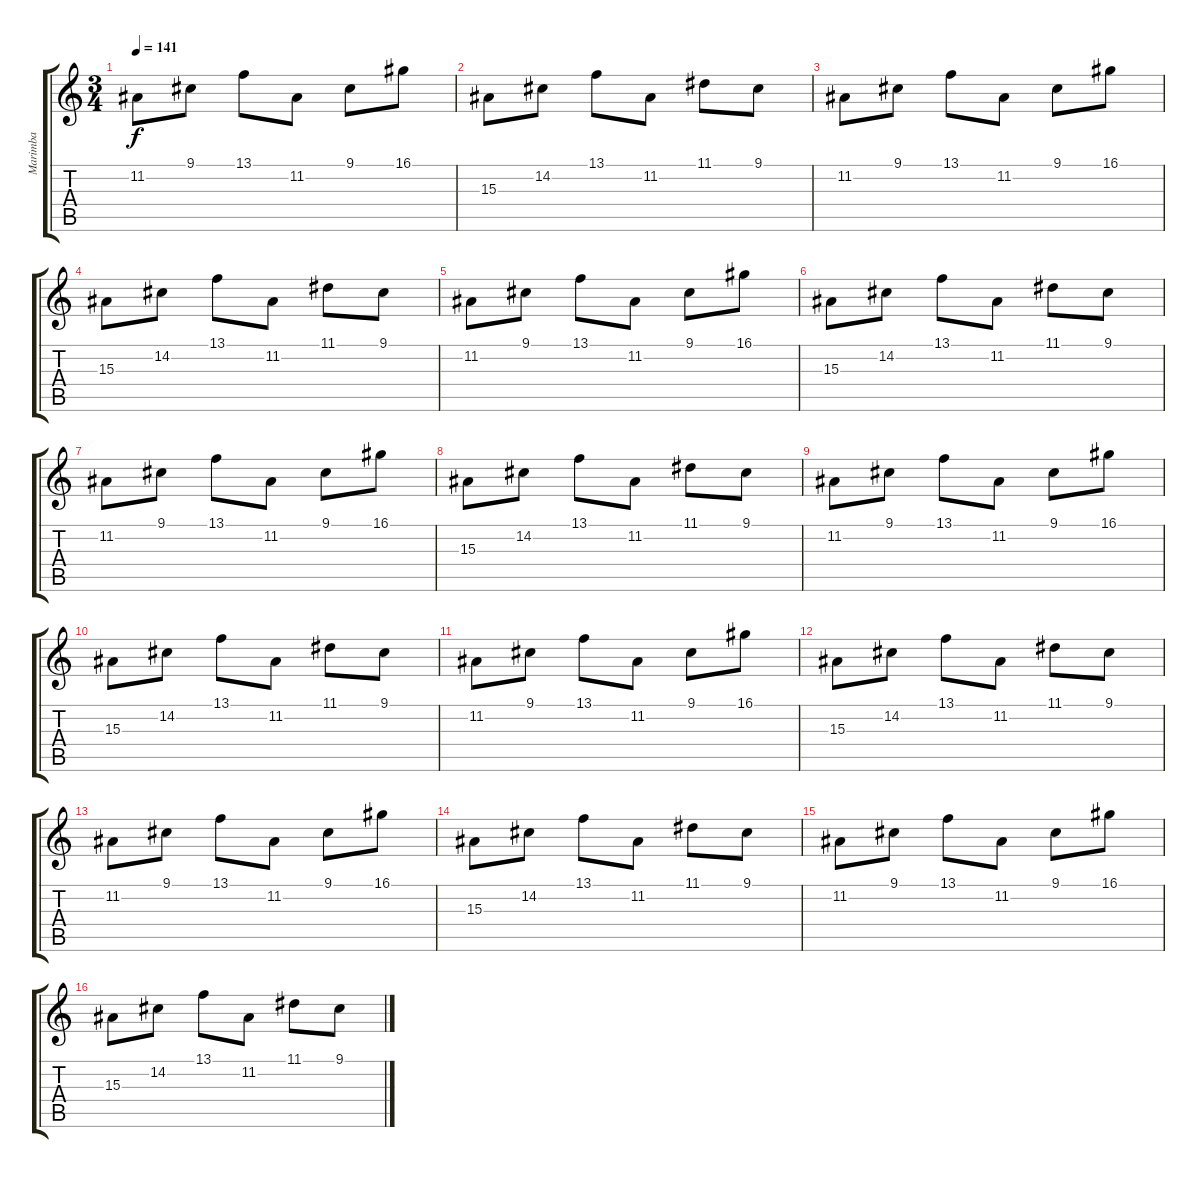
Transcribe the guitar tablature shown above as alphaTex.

\track ("Marimba" "Marimba") {instrument marimba}
\staff {score tabs}
\tuning (E4 B3 G3 D3 A2 E2) {hide}
\ts (3 4)
\tempo 141
\clef g2
\ks c
11.2.8{dy f} 9.1.8 13.1.8 11.2.8 9.1.8 16.1.8 |
15.3.8 14.2.8 13.1.8 11.2.8 11.1.8 9.1.8 |
11.2.8 9.1.8 13.1.8 11.2.8 9.1.8 16.1.8 |
15.3.8 14.2.8 13.1.8 11.2.8 11.1.8 9.1.8 |
11.2.8 9.1.8 13.1.8 11.2.8 9.1.8 16.1.8 |
15.3.8 14.2.8 13.1.8 11.2.8 11.1.8 9.1.8 |
11.2.8 9.1.8 13.1.8 11.2.8 9.1.8 16.1.8 |
15.3.8 14.2.8 13.1.8 11.2.8 11.1.8 9.1.8 |
11.2.8 9.1.8 13.1.8 11.2.8 9.1.8 16.1.8 |
15.3.8 14.2.8 13.1.8 11.2.8 11.1.8 9.1.8 |
11.2.8 9.1.8 13.1.8 11.2.8 9.1.8 16.1.8 |
15.3.8 14.2.8 13.1.8 11.2.8 11.1.8 9.1.8 |
11.2.8 9.1.8 13.1.8 11.2.8 9.1.8 16.1.8 |
15.3.8 14.2.8 13.1.8 11.2.8 11.1.8 9.1.8 |
11.2.8 9.1.8 13.1.8 11.2.8 9.1.8 16.1.8 |
15.3.8 14.2.8 13.1.8 11.2.8 11.1.8 9.1.8
